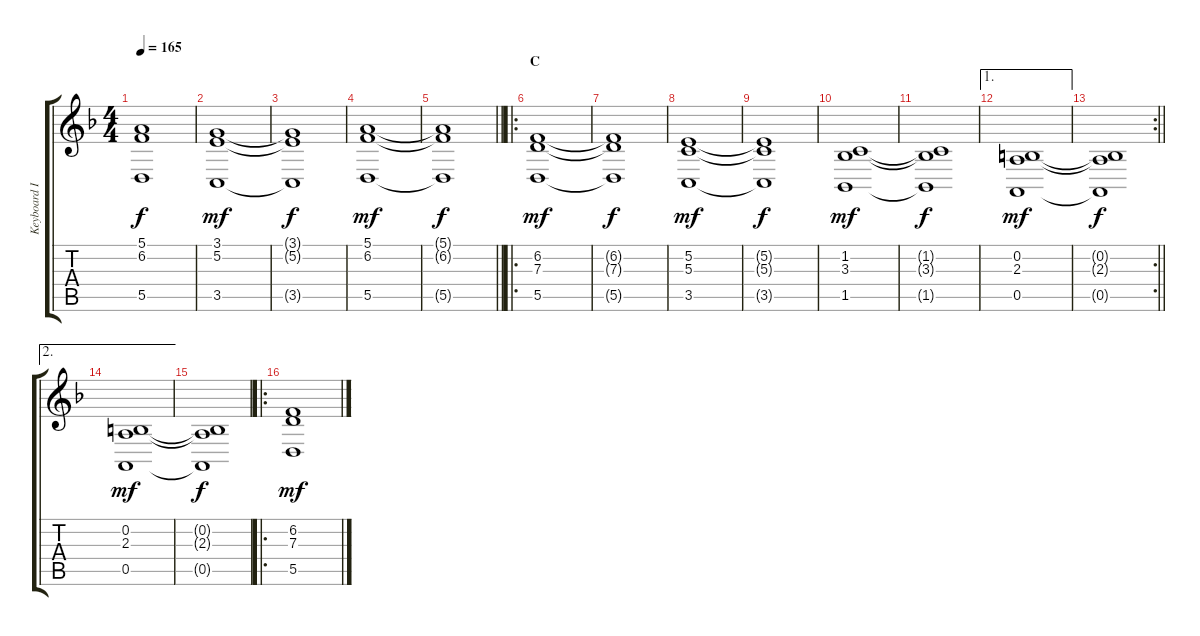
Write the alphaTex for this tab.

\track ("Keyboard II" "Keyboard I") {instrument choiraahs}
\staff {score tabs}
\tuning (E4 B3 G3 D3 A2 E2) {hide}
\ts (4 4)
\tempo 165
\clef g2
\ks f
(5.1{t} 6.2{t} 5.5{t}).1{dy f} |
(3.1 5.2 3.5).1{dy mf} |
(3.1{t} 5.2{t} 3.5{t}).1{dy f} |
(5.1 6.2 5.5).1{dy mf} |
\barLineRight lightlight
(5.1{t} 6.2{t} 5.5{t}).1{dy f} |
\ro
\section ("" "C")
(6.2 7.3 5.5).1{dy mf} |
(6.2{t} 7.3{t} 5.5{t}).1{dy f} |
(5.2 5.3 3.5).1{dy mf} |
(5.2{t} 5.3{t} 3.5{t}).1{dy f} |
(1.2 3.3 1.5).1{dy mf} |
(1.2{t} 3.3{t} 1.5{t}).1{dy f} |
\ae 1
(0.2 2.3 0.5).1{dy mf} |
\rc 2
\barLineRight lightlight
(0.2{t} 2.3{t} 0.5{t}).1{dy f} |
\ae 2
(0.2 2.3 0.5).1{dy mf} |
(0.2{t} 2.3{t} 0.5{t}).1{dy f} |
\ro
\section ("" "")
(6.2 7.3 5.5).1{dy mf}
